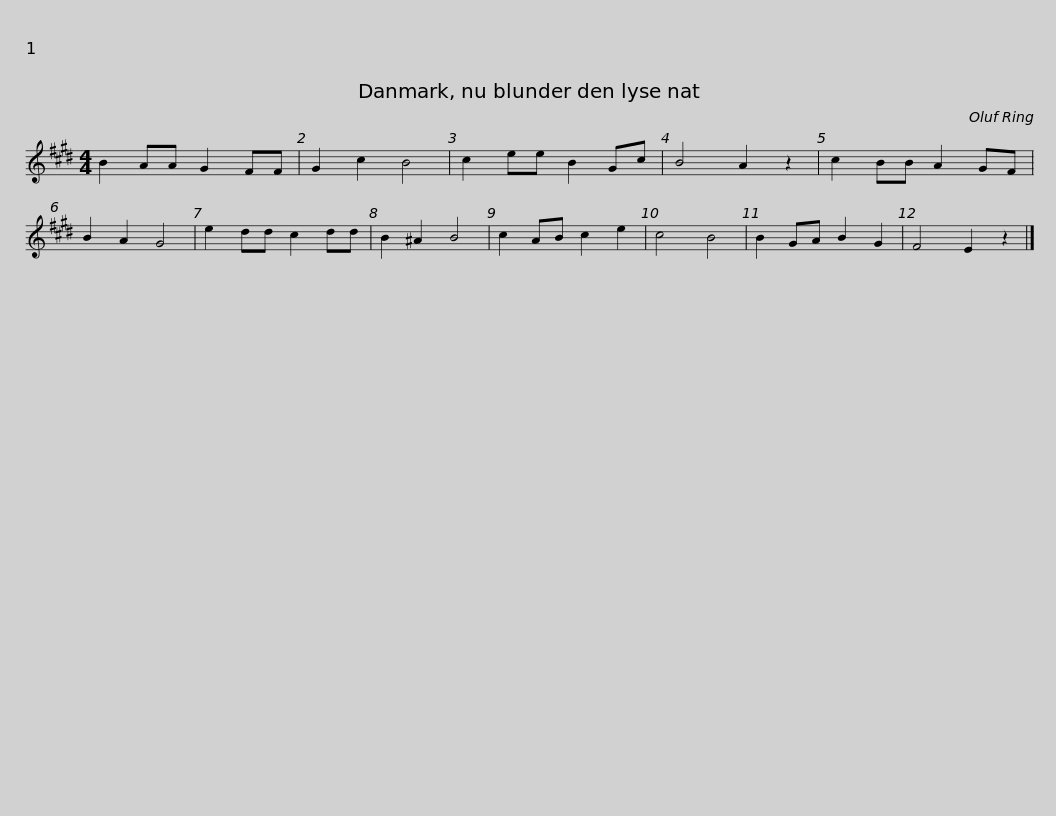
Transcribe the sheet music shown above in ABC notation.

X:1
L:1/8
M:4/4
I:linebreak $
K:none
V:1 treble transpose=-2
V:1
[K:E] B2 AA G2 FF | G2 c2 B4 | c2 ee B2 Gc | B4 A2 z2 |$ c2 BB A2 GF | %5
 B2 A2 G4 | e2 dd c2 dd | B2 ^A2 B4 |$ c2 AB c2 e2 | c4 B4 | %10
 B2 GA B2 G2 | F4 E2 z2 |] %12
